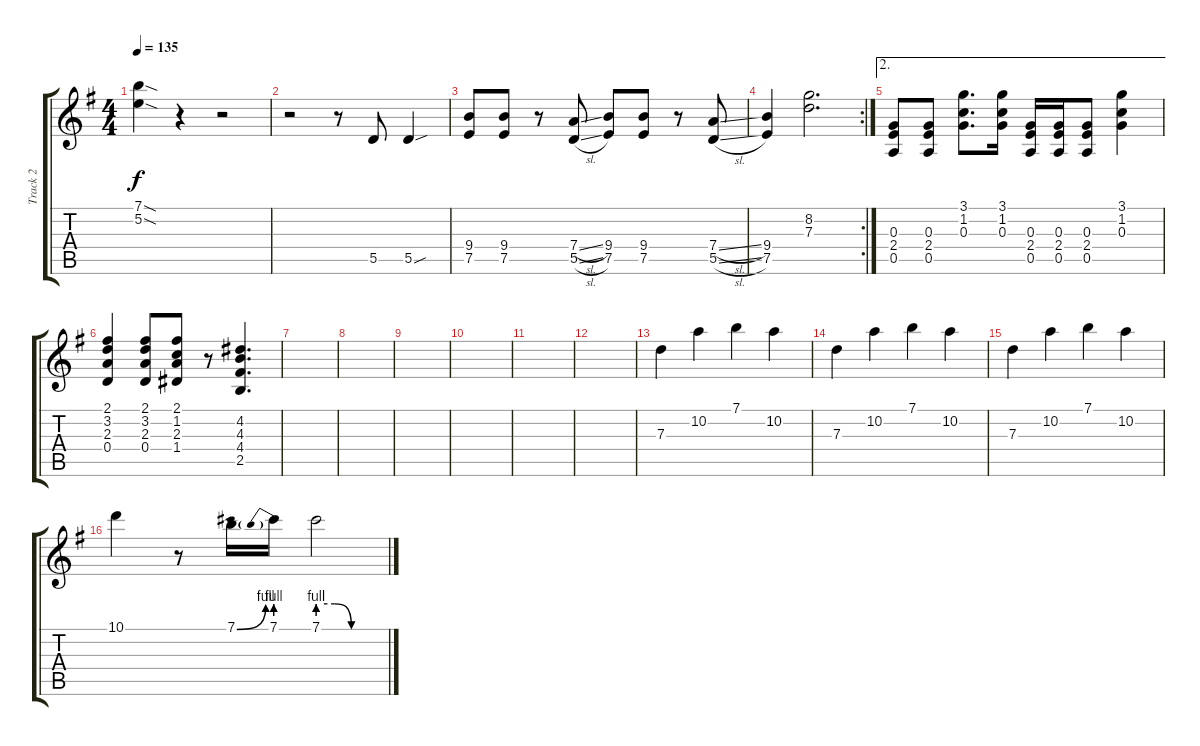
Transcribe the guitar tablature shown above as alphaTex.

\track ("Track 2" "Track 2") {instrument acousticguitarsteel}
\staff {score tabs}
\tuning (E4 B3 G3 D3 A2 E2) {hide}
\ts (4 4)
\tempo 135
\clef g2
\ks g
(7.1{sod} 5.2{sod}).4{dy f} r.4 r.2 |
r.2 r.8 5.5.8 5.5{sou}.4 |
(9.4 7.5).8 (9.4 7.5).8 r.8 (7.4{sl} 5.5{sl}).8 (9.4 7.5).8 (9.4 7.5).8 r.8 (7.4{sl} 5.5{sl}).8 |
\rc 2
(9.4 7.5).4 (8.2 7.3).2{d} |
\ae 2
(0.3 2.4 0.5).8 (0.3 2.4 0.5).8 (3.1 1.2 0.3).8{d} (3.1 1.2 0.3).16 (0.3 2.4 0.5).16 (0.3 2.4 0.5).16 (0.3 2.4 0.5).8 (3.1 1.2 0.3).4 |
(2.1 3.2 2.3 0.4).4 (2.1 3.2 2.3 0.4).8 (2.1 1.2 2.3 1.4).8 r.8 (4.2 4.3 4.4 2.5).4{d} |
|
|
|
|
|
|
7.3.4 10.2.4 7.1.4 10.2.4 |
7.3.4 10.2.4 7.1.4 10.2.4 |
7.3.4 10.2.4 7.1.4 10.2.4 |
10.1.4 r.8 7.1{be (bend 0 0 60 4)}.16 7.1{be (prebend 0 4 60 4)}.16 7.1{be (custom 0 4 15 4 30 0 60 0)}.2
